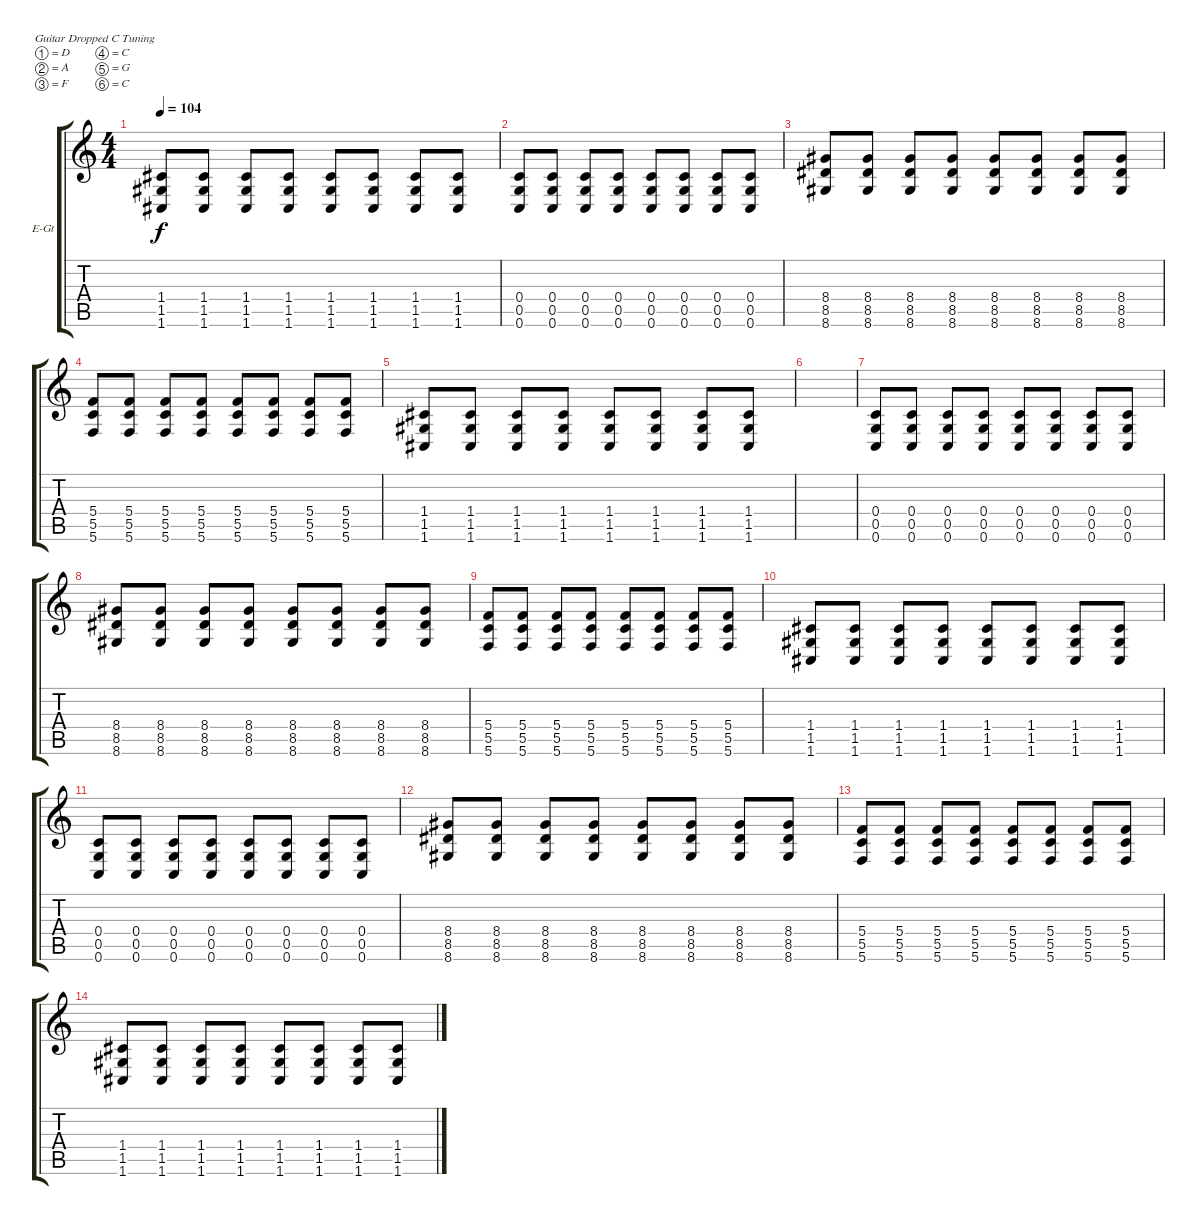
\defaultSystemsLayout 4
\bracketExtendMode groupsimilarinstruments
\firstSystemTrackNameOrientation horizontal
\otherSystemsTrackNameOrientation horizontal
\track ("Electric Guitar" "E-Gt") {instrument distortionguitar}
\staff {score tabs}
\tuning (D4 A3 F3 C3 G2 C2)
\ts (4 4)
\tempo 104
\clef g2
\scale
0.333333
\ks c
(1.4 1.5 1.6).8{dy f} (1.4 1.5 1.6).8 (1.4 1.5 1.6).8 (1.4 1.5 1.6).8 (1.4 1.5 1.6).8 (1.4 1.5 1.6).8 (1.4 1.5 1.6).8 (1.4 1.5 1.6).8 |
\scale
0.333333 (0.4 0.5 0.6).8 (0.4 0.5 0.6).8 (0.4 0.5 0.6).8 (0.4 0.5 0.6).8 (0.4 0.5 0.6).8 (0.4 0.5 0.6).8 (0.4 0.5 0.6).8 (0.4 0.5 0.6).8 |
\scale
0.333333 (8.4 8.5 8.6).8 (8.4 8.5 8.6).8 (8.4 8.5 8.6).8 (8.4 8.5 8.6).8 (8.4 8.5 8.6).8 (8.4 8.5 8.6).8 (8.4 8.5 8.6).8 (8.4 8.5 8.6).8 |
\scale
0.333333 (5.4 5.5 5.6).8 (5.4 5.5 5.6).8 (5.4 5.5 5.6).8 (5.4 5.5 5.6).8 (5.4 5.5 5.6).8 (5.4 5.5 5.6).8 (5.4 5.5 5.6).8 (5.4 5.5 5.6).8 |
\scale
0.333333 (1.4 1.5 1.6).8 (1.4 1.5 1.6).8 (1.4 1.5 1.6).8 (1.4 1.5 1.6).8 (1.4 1.5 1.6).8 (1.4 1.5 1.6).8 (1.4 1.5 1.6).8 (1.4 1.5 1.6).8 |
\scale
0.333333 |
\scale
0.333333 (0.4 0.5 0.6).8 (0.4 0.5 0.6).8 (0.4 0.5 0.6).8 (0.4 0.5 0.6).8 (0.4 0.5 0.6).8 (0.4 0.5 0.6).8 (0.4 0.5 0.6).8 (0.4 0.5 0.6).8 |
\scale
0.333333 (8.4 8.5 8.6).8 (8.4 8.5 8.6).8 (8.4 8.5 8.6).8 (8.4 8.5 8.6).8 (8.4 8.5 8.6).8 (8.4 8.5 8.6).8 (8.4 8.5 8.6).8 (8.4 8.5 8.6).8 |
\scale
0.333333 (5.4 5.5 5.6).8 (5.4 5.5 5.6).8 (5.4 5.5 5.6).8 (5.4 5.5 5.6).8 (5.4 5.5 5.6).8 (5.4 5.5 5.6).8 (5.4 5.5 5.6).8 (5.4 5.5 5.6).8 |
\scale
0.333333 (1.4 1.5 1.6).8 (1.4 1.5 1.6).8 (1.4 1.5 1.6).8 (1.4 1.5 1.6).8 (1.4 1.5 1.6).8 (1.4 1.5 1.6).8 (1.4 1.5 1.6).8 (1.4 1.5 1.6).8 |
\scale
0.333333 (0.4 0.5 0.6).8 (0.4 0.5 0.6).8 (0.4 0.5 0.6).8 (0.4 0.5 0.6).8 (0.4 0.5 0.6).8 (0.4 0.5 0.6).8 (0.4 0.5 0.6).8 (0.4 0.5 0.6).8 |
(8.4 8.5 8.6).8 (8.4 8.5 8.6).8 (8.4 8.5 8.6).8 (8.4 8.5 8.6).8 (8.4 8.5 8.6).8 (8.4 8.5 8.6).8 (8.4 8.5 8.6).8 (8.4 8.5 8.6).8 |
(5.4 5.5 5.6).8 (5.4 5.5 5.6).8 (5.4 5.5 5.6).8 (5.4 5.5 5.6).8 (5.4 5.5 5.6).8 (5.4 5.5 5.6).8 (5.4 5.5 5.6).8 (5.4 5.5 5.6).8 |
(1.4 1.5 1.6).8 (1.4 1.5 1.6).8 (1.4 1.5 1.6).8 (1.4 1.5 1.6).8 (1.4 1.5 1.6).8 (1.4 1.5 1.6).8 (1.4 1.5 1.6).8 (1.4 1.5 1.6).8
